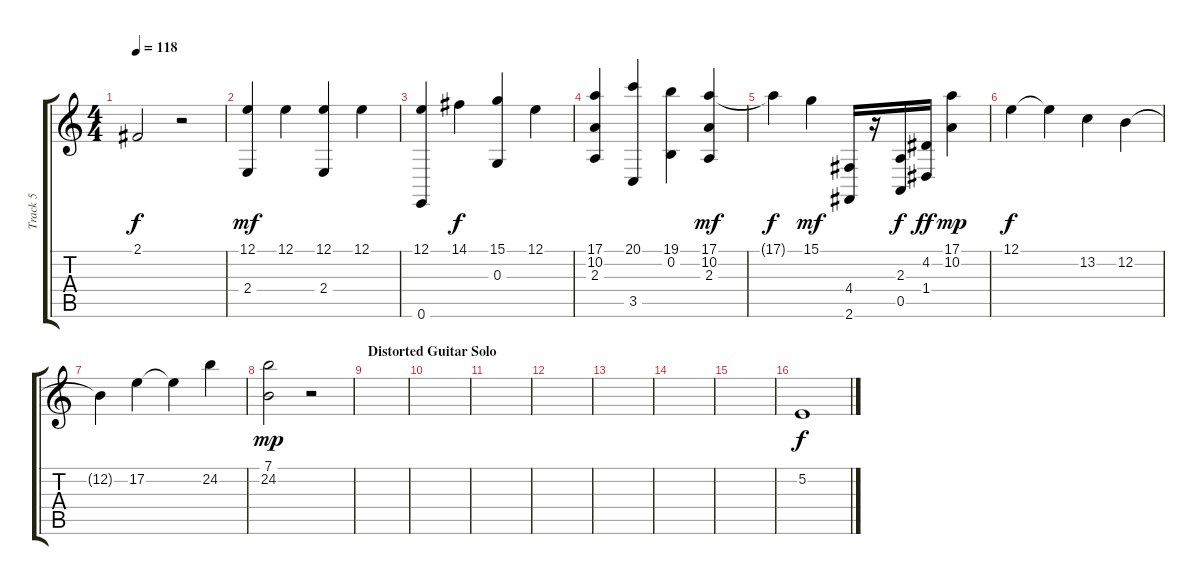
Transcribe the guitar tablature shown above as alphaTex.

\track ("Track 5" "Track 5") {instrument stringensemble1}
\staff {score tabs}
\tuning (E4 B3 G3 D3 A2 E2) {hide}
\ts (4 4)
\tempo 118
\clef g2
\ks c
2.1.2{dy f} r.2 |
(12.1 2.4).4{dy mf} 12.1.4 (12.1 2.4).4 12.1.4 |
(12.1 0.6).4 14.1.4{dy f} (15.1 0.3).4 12.1.4 |
(17.1 10.2 2.3).4 (20.1 3.5).4 (19.1 0.2).4 (17.1 10.2 2.3).4{dy mf} |
17.1{t}.4{dy f} 15.1.4{dy mf} (4.4 2.6).16 r.16 (2.3 0.5).16{dy f} (4.2 1.4).16{dy ff} (17.1 10.2).4{dy mp} |
12.1.4{dy f} 12.1{t}.4 13.2.4 12.2.4 |
12.2{t}.4 17.2.4 17.2{t}.4 24.2.4 |
(7.1 24.2).2{dy mp} r.2 |
\section ("" "Distorted Guitar Solo")
|
|
|
|
|
|
|
5.2.1{dy f}
